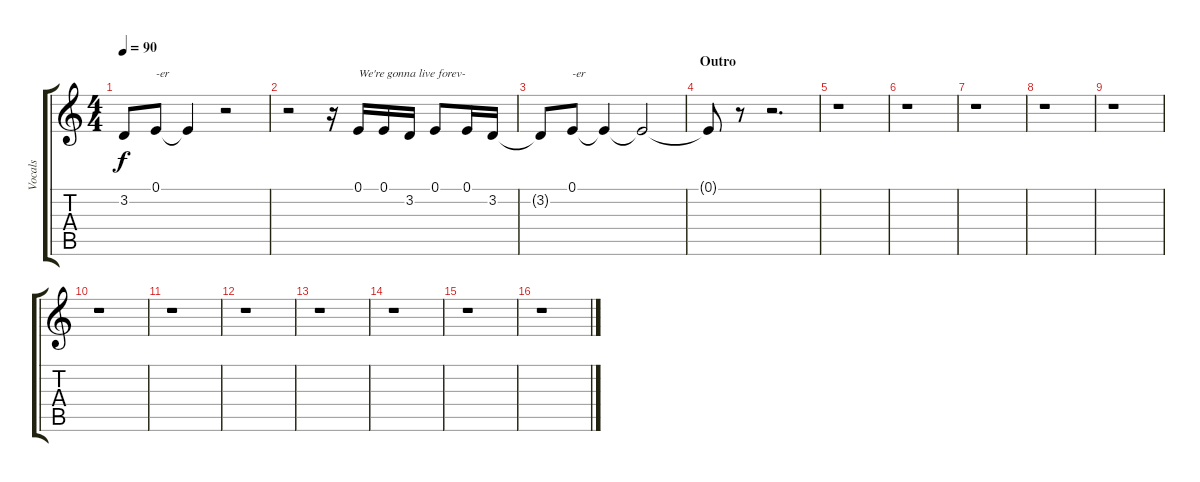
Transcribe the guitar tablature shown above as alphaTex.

\track ("Vocals" "Vocals") {instrument tenorsax}
\staff {score tabs}
\tuning (E4 B3 G3 D3 A2 E2) {hide}
\ts (4 4)
\tempo 90
\clef g2
\ks c
3.2{t}.8{dy f} 0.1.8{txt "-er"} 0.1{t}.4 r.2 |
r.2 r.16 0.1.16{txt "We're gonna live forev-"} 0.1.16 3.2.16 0.1.8 0.1.16 3.2.16 |
3.2{t}.8 0.1.8{txt "-er"} 0.1{t}.4 0.1{t}.2 |
\section ("" "Outro")
0.1{t}.8 r.8 r.2{d} |
r.1 |
r.1 |
r.1 |
r.1 |
r.1 |
r.1 |
r.1 |
r.1 |
r.1 |
r.1 |
r.1 |
r.1
